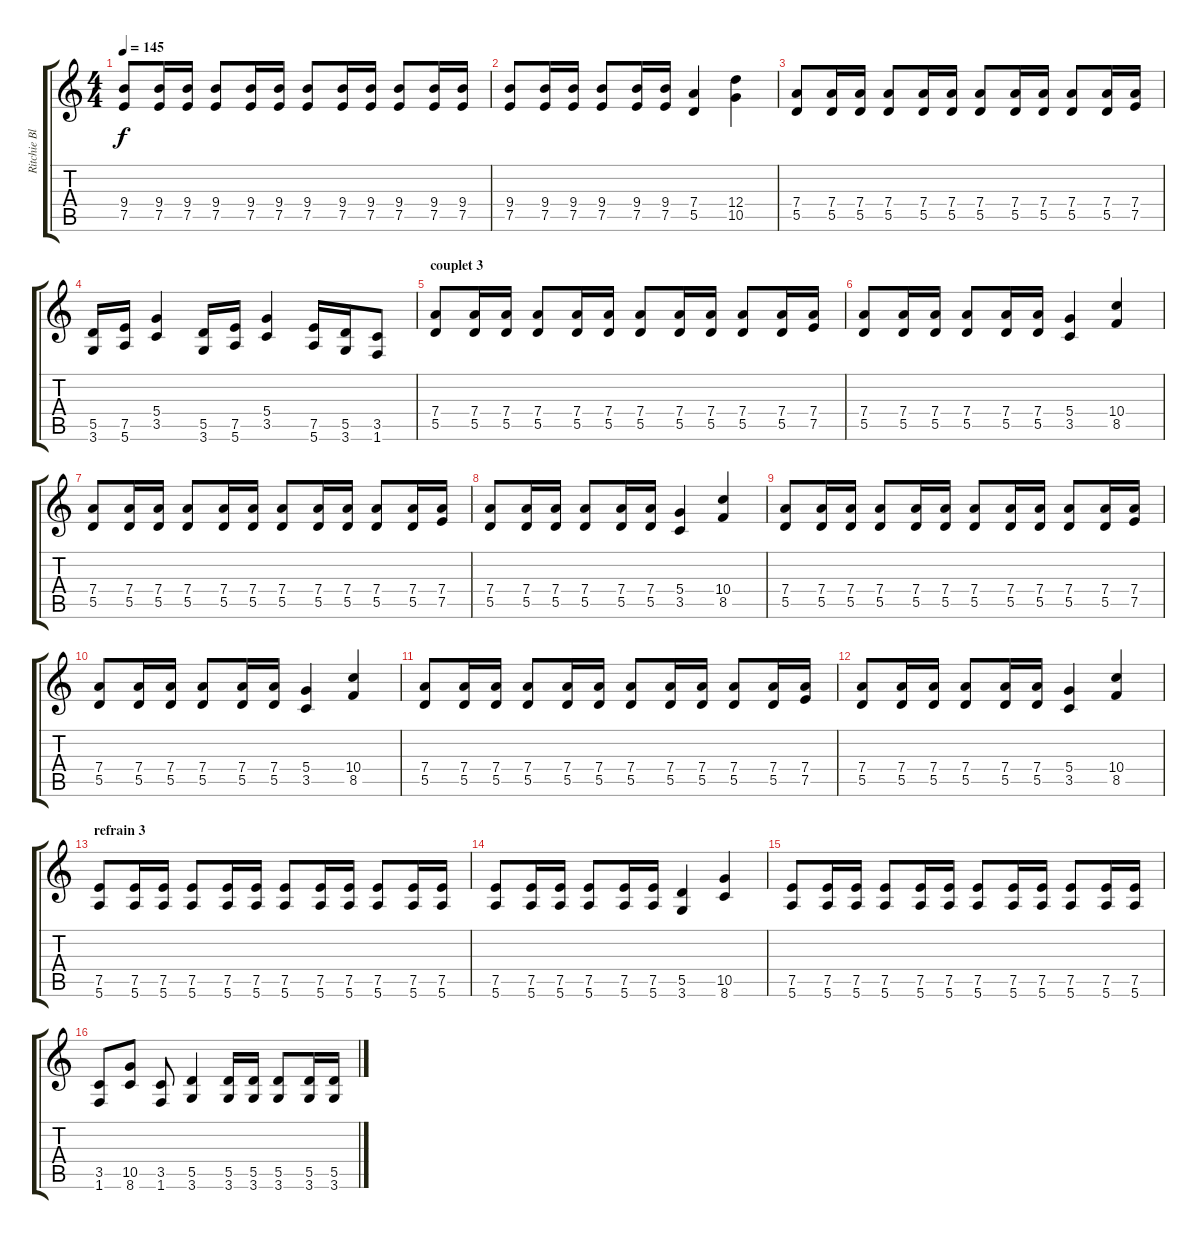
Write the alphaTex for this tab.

\track ("Ritchie Blackmore" "Ritchie Bl") {instrument distortionguitar}
\staff {score tabs}
\tuning (E4 B3 G3 D3 A2 E2) {hide}
\ts (4 4)
\tempo 145
\clef g2
\ks c
(9.4 7.5).8{dy f} (9.4 7.5).16 (9.4 7.5).16 (9.4 7.5).8 (9.4 7.5).16 (9.4 7.5).16 (9.4 7.5).8 (9.4 7.5).16 (9.4 7.5).16 (9.4 7.5).8 (9.4 7.5).16 (9.4 7.5).16 |
(9.4 7.5).8 (9.4 7.5).16 (9.4 7.5).16 (9.4 7.5).8 (9.4 7.5).16 (9.4 7.5).16 (7.4 5.5).4 (12.4 10.5).4 |
(7.4 5.5).8 (7.4 5.5).16 (7.4 5.5).16 (7.4 5.5).8 (7.4 5.5).16 (7.4 5.5).16 (7.4 5.5).8 (7.4 5.5).16 (7.4 5.5).16 (7.4 5.5).8 (7.4 5.5).16 (7.4 7.5).16 |
(5.5 3.6).16 (7.5 5.6).16 (5.4 3.5).4 (5.5 3.6).16 (7.5 5.6).16 (5.4 3.5).4 (7.5 5.6).16 (5.5 3.6).16 (3.5 1.6).8 |
\section ("" "couplet 3")
(7.4 5.5).8 (7.4 5.5).16 (7.4 5.5).16 (7.4 5.5).8 (7.4 5.5).16 (7.4 5.5).16 (7.4 5.5).8 (7.4 5.5).16 (7.4 5.5).16 (7.4 5.5).8 (7.4 5.5).16 (7.4 7.5).16 |
(7.4 5.5).8 (7.4 5.5).16 (7.4 5.5).16 (7.4 5.5).8 (7.4 5.5).16 (7.4 5.5).16 (5.4 3.5).4 (10.4 8.5).4 |
(7.4 5.5).8 (7.4 5.5).16 (7.4 5.5).16 (7.4 5.5).8 (7.4 5.5).16 (7.4 5.5).16 (7.4 5.5).8 (7.4 5.5).16 (7.4 5.5).16 (7.4 5.5).8 (7.4 5.5).16 (7.4 7.5).16 |
(7.4 5.5).8 (7.4 5.5).16 (7.4 5.5).16 (7.4 5.5).8 (7.4 5.5).16 (7.4 5.5).16 (5.4 3.5).4 (10.4 8.5).4 |
(7.4 5.5).8 (7.4 5.5).16 (7.4 5.5).16 (7.4 5.5).8 (7.4 5.5).16 (7.4 5.5).16 (7.4 5.5).8 (7.4 5.5).16 (7.4 5.5).16 (7.4 5.5).8 (7.4 5.5).16 (7.4 7.5).16 |
(7.4 5.5).8 (7.4 5.5).16 (7.4 5.5).16 (7.4 5.5).8 (7.4 5.5).16 (7.4 5.5).16 (5.4 3.5).4 (10.4 8.5).4 |
(7.4 5.5).8 (7.4 5.5).16 (7.4 5.5).16 (7.4 5.5).8 (7.4 5.5).16 (7.4 5.5).16 (7.4 5.5).8 (7.4 5.5).16 (7.4 5.5).16 (7.4 5.5).8 (7.4 5.5).16 (7.4 7.5).16 |
(7.4 5.5).8 (7.4 5.5).16 (7.4 5.5).16 (7.4 5.5).8 (7.4 5.5).16 (7.4 5.5).16 (5.4 3.5).4 (10.4 8.5).4 |
\section ("" "refrain 3")
(7.5 5.6).8 (7.5 5.6).16 (7.5 5.6).16 (7.5 5.6).8 (7.5 5.6).16 (7.5 5.6).16 (7.5 5.6).8 (7.5 5.6).16 (7.5 5.6).16 (7.5 5.6).8 (7.5 5.6).16 (7.5 5.6).16 |
(7.5 5.6).8 (7.5 5.6).16 (7.5 5.6).16 (7.5 5.6).8 (7.5 5.6).16 (7.5 5.6).16 (5.5 3.6).4 (10.5 8.6).4 |
(7.5 5.6).8 (7.5 5.6).16 (7.5 5.6).16 (7.5 5.6).8 (7.5 5.6).16 (7.5 5.6).16 (7.5 5.6).8 (7.5 5.6).16 (7.5 5.6).16 (7.5 5.6).8 (7.5 5.6).16 (7.5 5.6).16 |
(3.5 1.6).8 (10.5 8.6).8 (3.5 1.6).8 (5.5 3.6).4 (5.5 3.6).16 (5.5 3.6).16 (5.5 3.6).8 (5.5 3.6).16 (5.5 3.6).16
